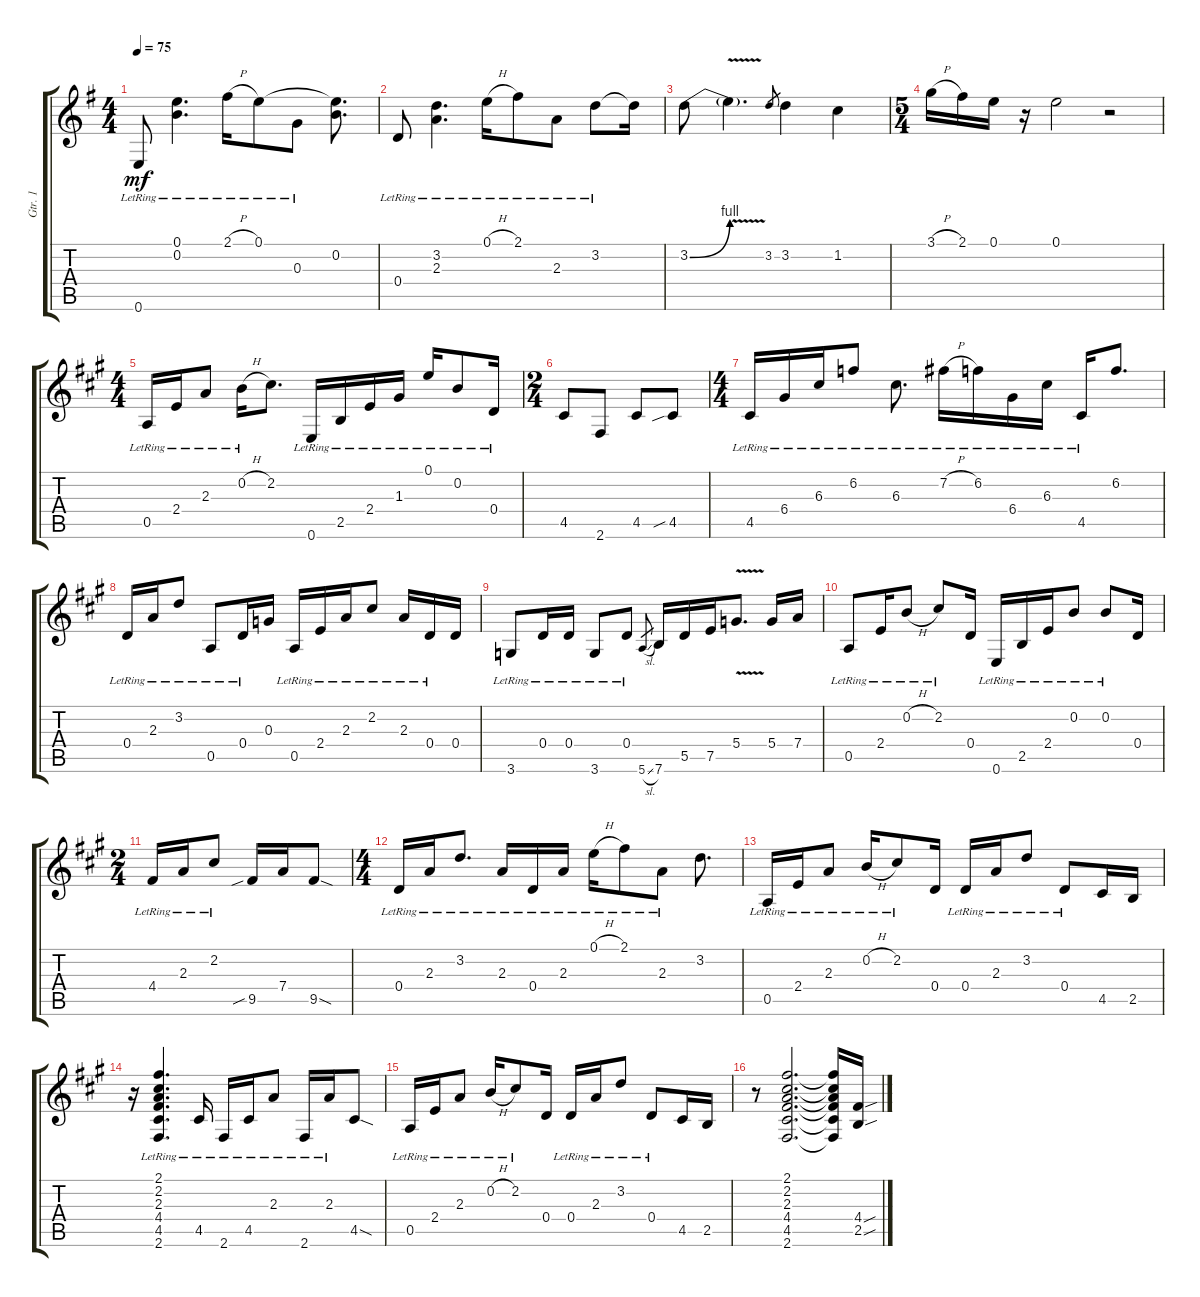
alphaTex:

\track ("Gtr. 1" "Gtr. 1") {instrument overdrivenguitar}
\staff {score tabs}
\tuning (E4 B3 G3 D3 A2 E2) {hide}
\ts (4 4)
\tempo 75
\clef g2
\ks g
0.6{lr}.8{dy mf} (0.1{lr} 0.2{lr}).4{d} 2.1{h lr}.16 0.1{lr}.8 0.3{lr}.8 (0.1{t} 0.2).8{d} |
0.4{lr}.8 (3.2{lr} 2.3{lr}).4{d} 0.1{h lr}.16 2.1{lr}.8 2.3{lr}.8 3.2{lr}.8 3.2{t}.16 |
3.2{be (bend 0 0 60 4)}.8 3.2{v t}.4{d} 3.2.8{gr} 3.2.4 1.2.4 |
\ts (5 4)
3.1{h}.16 2.1.16 0.1.16 r.16 0.1.2 r.2 |
\ts (4 4)
\ks a
0.5{lr}.16 2.4{lr}.16 2.3{lr}.8 0.2{h lr}.16 2.2.8{d} 0.6{lr}.16 2.5{lr}.16 2.4{lr}.16 1.3{lr}.16 0.1{lr}.16 0.2{lr}.8 0.4{lr}.16 |
\ts (2 4)
4.5.8 2.6.8 4.5.8 4.5{sib}.8 |
\ts (4 4)
4.5{lr}.16 6.4{lr}.16 6.3{lr}.16 6.2{lr}.8 6.3{lr}.8{d} 7.2{h lr}.16 6.2{lr}.16 6.4{lr}.16 6.3{lr}.16 4.5{lr}.16 6.2.8{d} |
0.4{lr}.16 2.3{lr}.16 3.2{lr}.8 0.5{lr}.8 0.4{lr}.16 0.3.16 0.5{lr}.16 2.4{lr}.16 2.3{lr}.16 2.2{lr}.8 2.3{lr}.16 0.4{lr}.16 0.4.16 |
3.6{lr}.8 0.4{lr}.16 0.4{lr}.16 3.6{lr}.8 0.4{lr}.8 5.6{sl}.8{gr} 7.6.16 5.5.16 7.5.16 5.4{v}.8{d} 5.4.16 7.4.16 |
0.5{lr}.8 2.4{lr}.16 0.2{h lr}.8 2.2{lr}.8 0.4.16 0.6{lr}.16 2.5{lr}.16 2.4{lr}.16 0.2{lr}.8 0.2{lr}.8 0.4.16 |
\ts (2 4)
4.4{lr}.16 2.3{lr}.16 2.2{lr}.8 9.5{sib}.16 7.4.16 9.5{sod}.8 |
\ts (4 4)
0.4{lr}.16 2.3{lr}.16 3.2{lr}.8{d} 2.3{lr}.16 0.4{lr}.16 2.3{lr}.16 0.1{h lr}.16 2.1{lr}.8 2.3{lr}.8 3.2.8{d} |
0.5{lr}.16 2.4{lr}.16 2.3{lr}.8 0.2{h lr}.16 2.2{lr}.8 0.4.16 0.4{lr}.16 2.3{lr}.16 3.2{lr}.8 0.4{lr}.8 4.5.16 2.5.16 |
r.16 (2.1{lr} 2.2{lr} 2.3{lr} 4.4{lr} 4.5{lr} 2.6{lr}).4{d} 4.5{lr}.16 2.6{lr}.16 4.5{lr}.16 2.3{lr}.8 2.6{lr}.16 2.3{lr}.16 4.5{sod}.8 |
0.5{lr}.16 2.4{lr}.16 2.3{lr}.8 0.2{h lr}.16 2.2{lr}.8 0.4.16 0.4{lr}.16 2.3{lr}.16 3.2{lr}.8 0.4{lr}.8 4.5.16 2.5.16 |
r.8 (2.1 2.2 2.3 4.4 4.5 2.6).2{d} (2.1{t} 2.2{t} 2.3{t} 4.4{t} 4.5{t} 2.6{t}).16 (4.4{sou} 2.5{sou}).16
